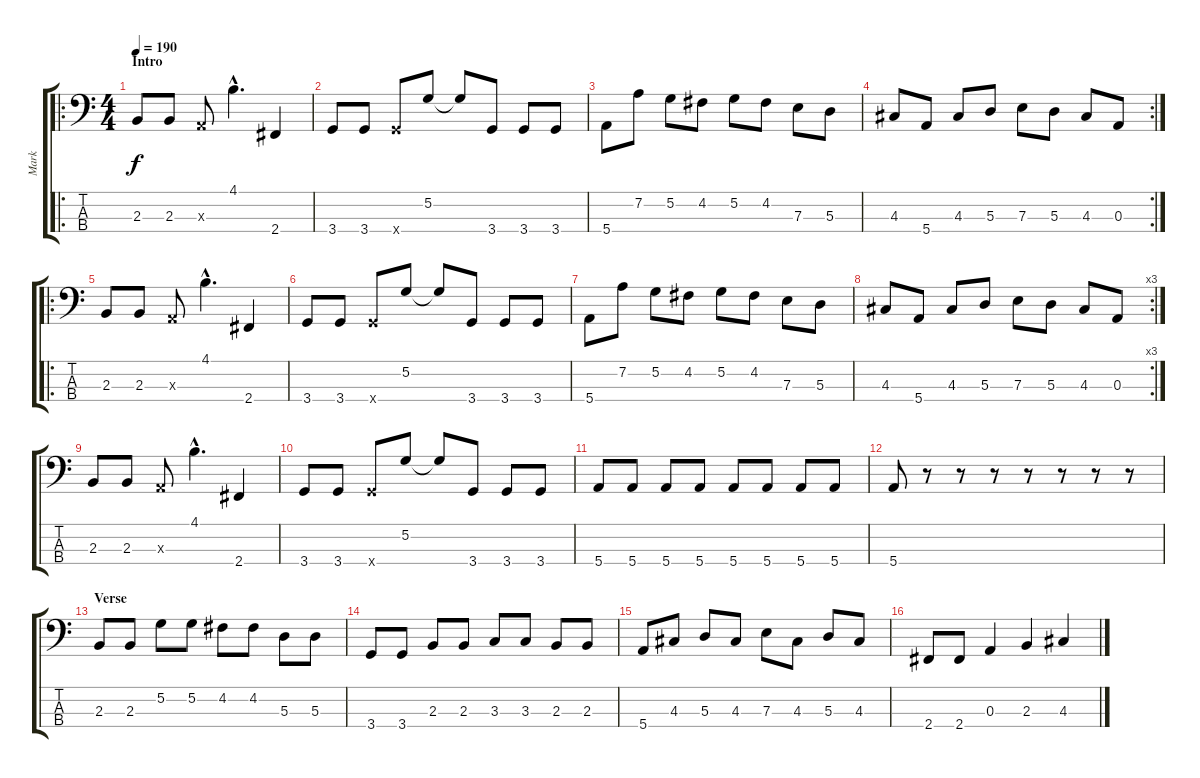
\track ("Mark" "Mark") {instrument electricbasspick}
\staff {score tabs}
\tuning (G2 D2 A1 E1) {hide}
\ro
\ts (4 4)
\section ("" "Intro")
\tempo 190
\clef f4
\ks c
2.3.8{dy f instrument electricbasspick} 2.3.8 0.3{x}.8 4.1{hac}.4{d} 2.4.4 |
3.4.8 3.4.8 3.4{x}.8 5.2.8 5.2{t}.8 3.4.8 3.4.8 3.4.8 |
5.4.8 7.2.8 5.2.8 4.2.8 5.2.8 4.2.8 7.3.8 5.3.8 |
\rc 2
4.3.8 5.4.8 4.3.8 5.3.8 7.3.8 5.3.8 4.3.8 0.3.8 |
\ro
2.3.8 2.3.8 0.3{x}.8 4.1{hac}.4{d} 2.4.4 |
3.4.8 3.4.8 3.4{x}.8 5.2.8 5.2{t}.8 3.4.8 3.4.8 3.4.8 |
5.4.8 7.2.8 5.2.8 4.2.8 5.2.8 4.2.8 7.3.8 5.3.8 |
\rc 3
4.3.8 5.4.8 4.3.8 5.3.8 7.3.8 5.3.8 4.3.8 0.3.8 |
2.3.8 2.3.8 0.3{x}.8 4.1{hac}.4{d} 2.4.4 |
3.4.8 3.4.8 3.4{x}.8 5.2.8 5.2{t}.8 3.4.8 3.4.8 3.4.8 |
5.4.8 5.4.8 5.4.8 5.4.8 5.4.8 5.4.8 5.4.8 5.4.8 |
5.4.8 r.8 r.8 r.8 r.8 r.8 r.8 r.8 |
\section ("" "Verse")
2.3.8 2.3.8 5.2.8 5.2.8 4.2.8 4.2.8 5.3.8 5.3.8 |
3.4.8 3.4.8 2.3.8 2.3.8 3.3.8 3.3.8 2.3.8 2.3.8 |
5.4.8 4.3.8 5.3.8 4.3.8 7.3.8 4.3.8 5.3.8 4.3.8 |
2.4.8 2.4.8 0.3.4 2.3.4 4.3.4
